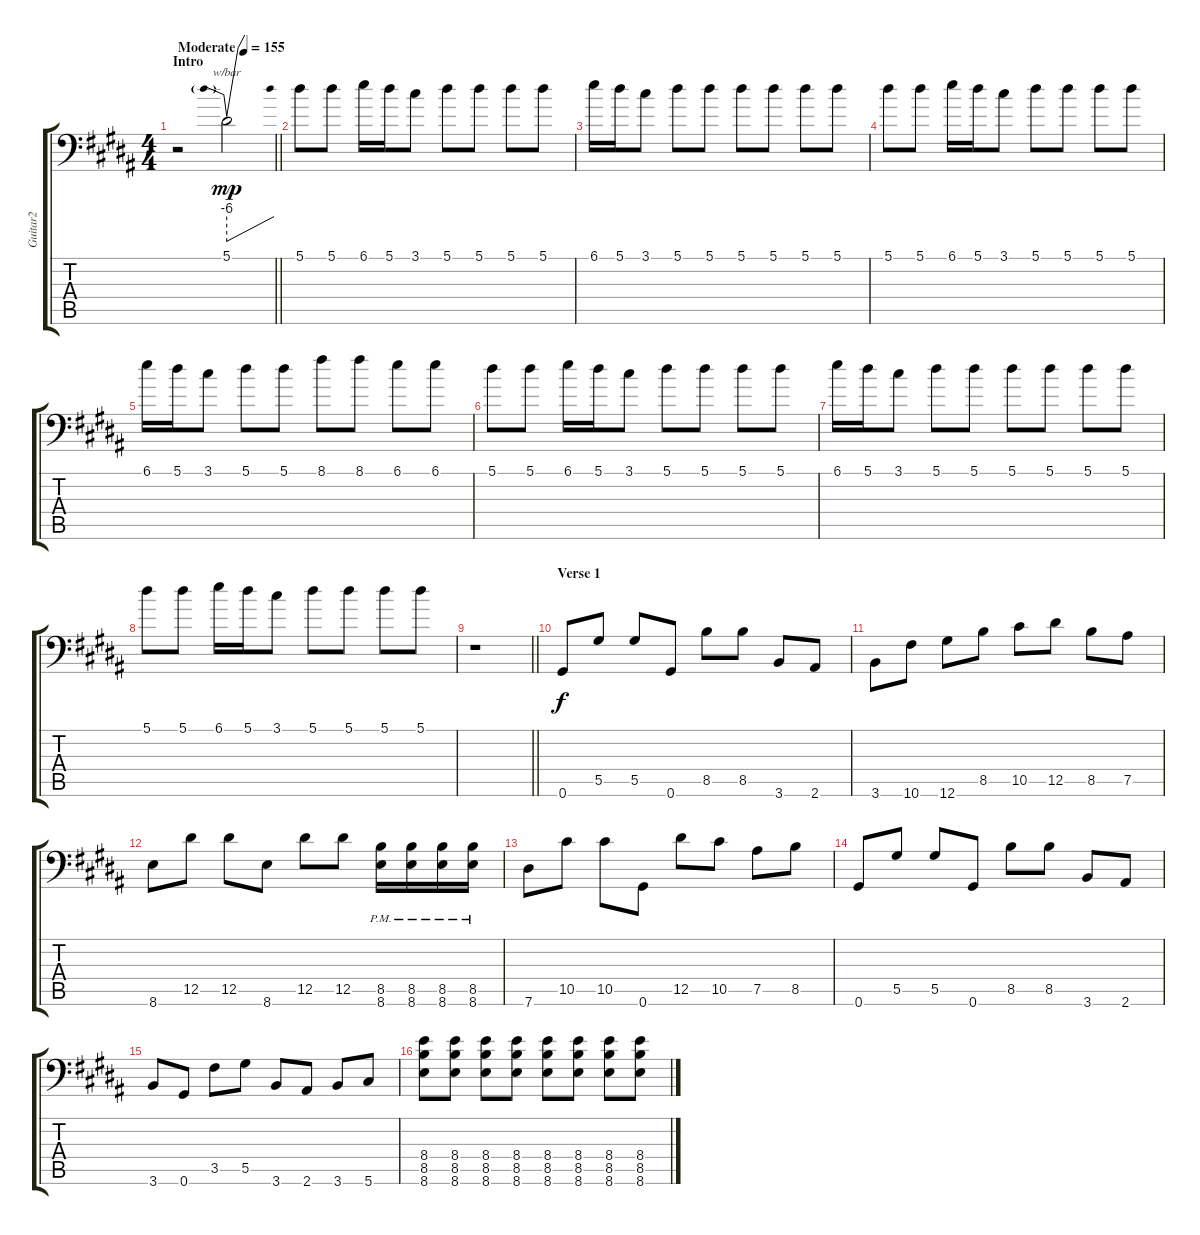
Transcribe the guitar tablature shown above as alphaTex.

\track ("Guitar2" "Guitar2") {instrument distortionguitar}
\staff {score tabs}
\tuning (Bb3 F3 Db3 Ab2 Eb2 Ab1) {hide}
\ts (4 4)
\section ("" "Intro")
\tempo (155 "Moderate")
\clef f4
\barLineRight lightlight
\ks g#minor
r.2{dy mp volume 0 instrument distortionguitar} 5.1.2{tbe (predivedive default 0 -24 60 0) volume 13} |
5.1.8 5.1.8 6.1.16 5.1.16 3.1.8 5.1.8 5.1.8 5.1.8 5.1.8 |
6.1.16 5.1.16 3.1.8 5.1.8 5.1.8 5.1.8 5.1.8 5.1.8 5.1.8 |
5.1.8 5.1.8 6.1.16 5.1.16 3.1.8 5.1.8 5.1.8 5.1.8 5.1.8 |
6.1.16 5.1.16 3.1.8 5.1.8 5.1.8 8.1.8 8.1.8 6.1.8 6.1.8 |
5.1.8 5.1.8 6.1.16 5.1.16 3.1.8 5.1.8 5.1.8 5.1.8 5.1.8 |
6.1.16 5.1.16 3.1.8 5.1.8 5.1.8 5.1.8 5.1.8 5.1.8 5.1.8 |
5.1.8 5.1.8 6.1.16 5.1.16 3.1.8 5.1.8 5.1.8 5.1.8 5.1.8 |
\barLineRight lightlight
r.1 |
\section ("" "Verse 1")
0.6.8{dy f} 5.5.8 5.5.8 0.6.8 8.5.8 8.5.8 3.6.8 2.6.8 |
3.6.8 10.6.8 12.6.8 8.5.8 10.5.8 12.5.8 8.5.8 7.5.8 |
8.6.8 12.5.8 12.5.8 8.6.8 12.5.8 12.5.8 (8.5{pm} 8.6{pm}).16 (8.5{pm} 8.6{pm}).16 (8.5{pm} 8.6{pm}).16 (8.5{pm} 8.6{pm}).16 |
7.6.8 10.5.8 10.5.8 0.6.8 12.5.8 10.5.8 7.5.8 8.5.8 |
0.6.8 5.5.8 5.5.8 0.6.8 8.5.8 8.5.8 3.6.8 2.6.8 |
3.6.8 0.6.8 3.5.8 5.5.8 3.6.8 2.6.8 3.6.8 5.6.8 |
(8.4 8.5 8.6).8 (8.4 8.5 8.6).8 (8.4 8.5 8.6).8 (8.4 8.5 8.6).8 (8.4 8.5 8.6).8 (8.4 8.5 8.6).8 (8.4 8.5 8.6).8 (8.4 8.5 8.6).8
